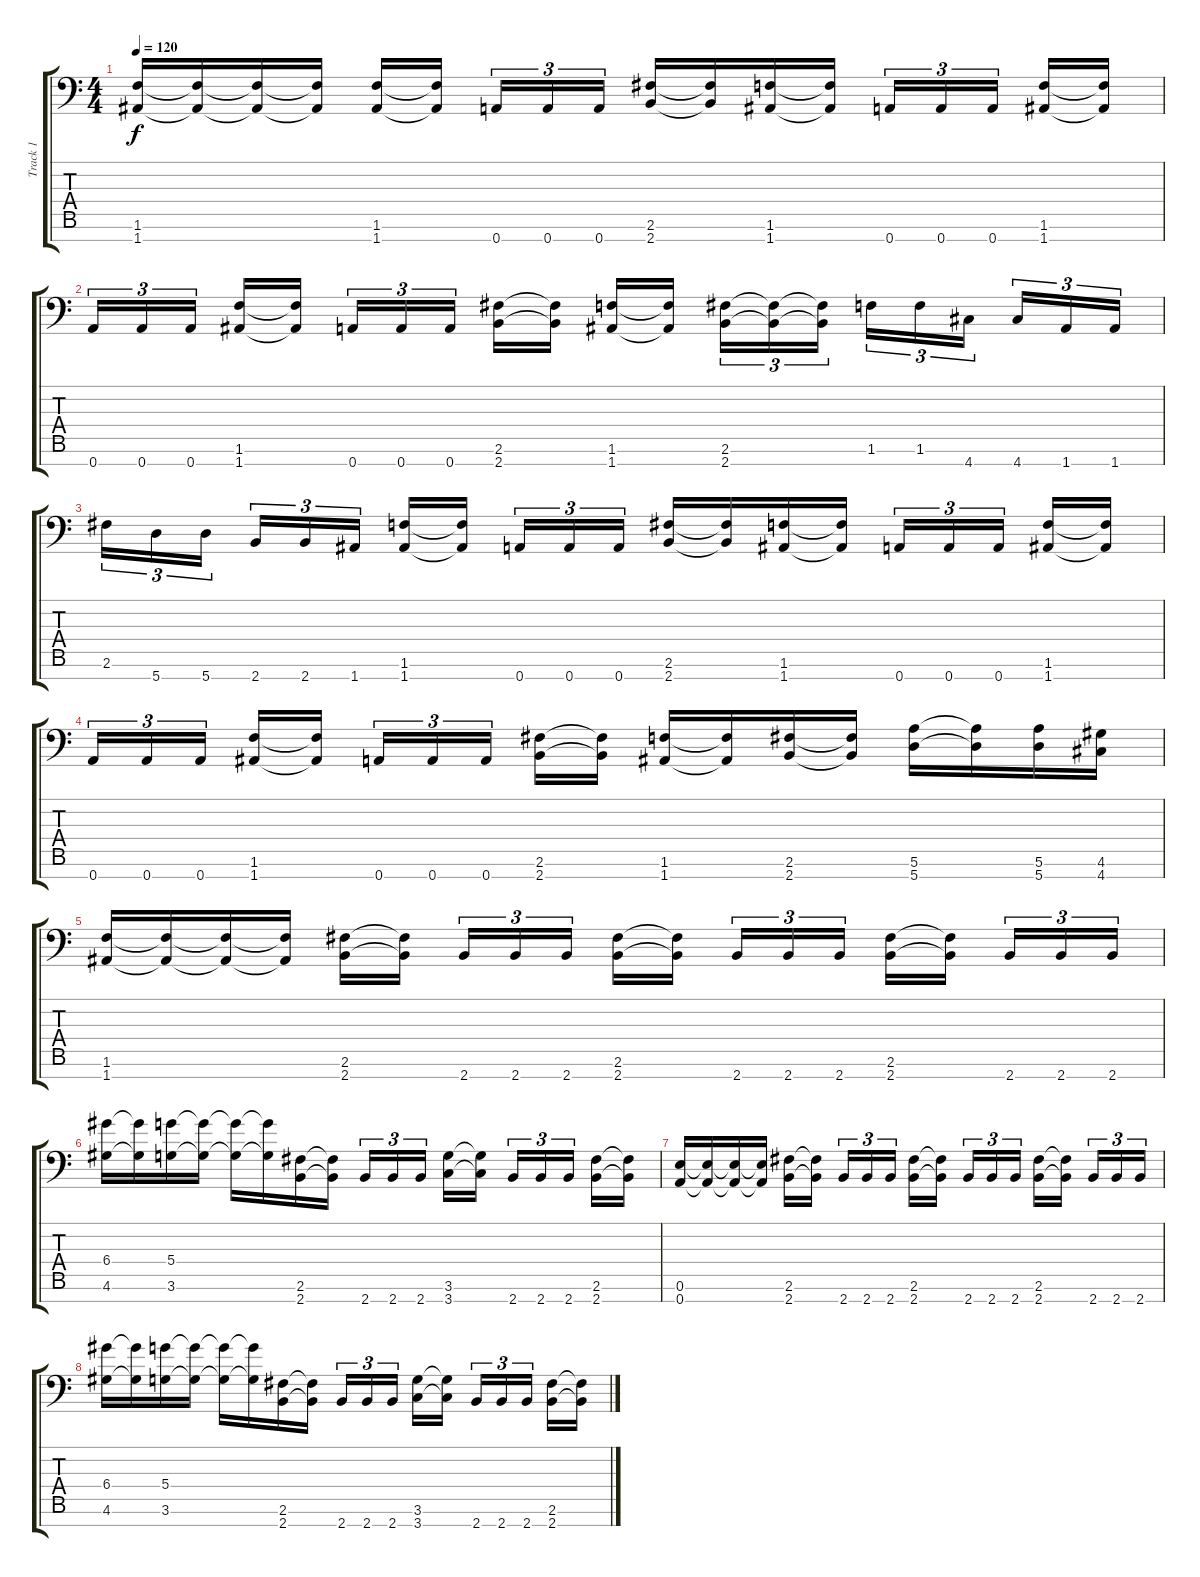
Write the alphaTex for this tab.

\track ("Track 1" "Track 1") {instrument distortionguitar}
\staff {score tabs}
\tuning (E4 B3 G3 D3 A2 E2 A1) {hide}
\ts (4 4)
\tempo 120
\clef f4
\ks c
(1.6 1.7).16{dy f} (1.6{t} 1.7{t}).16 (1.6{t} 1.7{t}).16 (1.6{t} 1.7{t}).16 (1.6 1.7).16 (1.6{t} 1.7{t}).16 0.7.16{tu (3 2)} 0.7.16{tu (3 2)} 0.7.16{tu (3 2)} (2.6 2.7).16 (2.6{t} 2.7{t}).16 (1.6 1.7).16 (1.6{t} 1.7{t}).16 0.7.16{tu (3 2)} 0.7.16{tu (3 2)} 0.7.16{tu (3 2)} (1.6 1.7).16 (1.6{t} 1.7{t}).16 |
0.7.16{tu (3 2)} 0.7.16{tu (3 2)} 0.7.16{tu (3 2)} (1.6 1.7).16 (1.6{t} 1.7{t}).16 0.7.16{tu (3 2)} 0.7.16{tu (3 2)} 0.7.16{tu (3 2)} (2.6 2.7).16 (2.6{t} 2.7{t}).16 (1.6 1.7).16 (1.6{t} 1.7{t}).16 (2.6 2.7).16{tu (3 2)} (2.6{t} 2.7{t}).16{tu (3 2)} (2.6{t} 2.7{t}).16{tu (3 2)} 1.6.16{tu (3 2)} 1.6.16{tu (3 2)} 4.7.16{tu (3 2)} 4.7.16{tu (3 2)} 1.7.16{tu (3 2)} 1.7.16{tu (3 2)} |
2.6.16{tu (3 2)} 5.7.16{tu (3 2)} 5.7.16{tu (3 2)} 2.7.16{tu (3 2)} 2.7.16{tu (3 2)} 1.7.16{tu (3 2)} (1.6 1.7).16 (1.6{t} 1.7{t}).16 0.7.16{tu (3 2)} 0.7.16{tu (3 2)} 0.7.16{tu (3 2)} (2.6 2.7).16 (2.6{t} 2.7{t}).16 (1.6 1.7).16 (1.6{t} 1.7{t}).16 0.7.16{tu (3 2)} 0.7.16{tu (3 2)} 0.7.16{tu (3 2)} (1.6 1.7).16 (1.6{t} 1.7{t}).16 |
0.7.16{tu (3 2)} 0.7.16{tu (3 2)} 0.7.16{tu (3 2)} (1.6 1.7).16 (1.6{t} 1.7{t}).16 0.7.16{tu (3 2)} 0.7.16{tu (3 2)} 0.7.16{tu (3 2)} (2.6 2.7).16 (2.6{t} 2.7{t}).16 (1.6 1.7).16 (1.6{t} 1.7{t}).16 (2.6 2.7).16 (2.6{t} 2.7{t}).16 (5.6 5.7).16 (5.6{t} 5.7{t}).16 (5.6 5.7).16 (4.6 4.7).16 |
(1.6 1.7).16 (1.6{t} 1.7{t}).16 (1.6{t} 1.7{t}).16 (1.6{t} 1.7{t}).16 (2.6 2.7).16 (2.6{t} 2.7{t}).16 2.7.16{tu (3 2)} 2.7.16{tu (3 2)} 2.7.16{tu (3 2)} (2.6 2.7).16 (2.6{t} 2.7{t}).16 2.7.16{tu (3 2)} 2.7.16{tu (3 2)} 2.7.16{tu (3 2)} (2.6 2.7).16 (2.6{t} 2.7{t}).16 2.7.16{tu (3 2)} 2.7.16{tu (3 2)} 2.7.16{tu (3 2)} |
(6.4 4.6).16 (6.4{t} 4.6{t}).16 (5.4 3.6).16 (5.4{t} 3.6{t}).16 (5.4{t} 3.6{t}).16 (5.4{t} 3.6{t}).16 (2.6 2.7).16 (2.6{t} 2.7{t}).16 2.7.16{tu (3 2)} 2.7.16{tu (3 2)} 2.7.16{tu (3 2)} (3.6 3.7).16 (3.6{t} 3.7{t}).16 2.7.16{tu (3 2)} 2.7.16{tu (3 2)} 2.7.16{tu (3 2)} (2.6 2.7).16 (2.6{t} 2.7{t}).16 |
(0.6 0.7).16 (0.6{t} 0.7{t}).16 (0.6{t} 0.7{t}).16 (0.6{t} 0.7{t}).16 (2.6 2.7).16 (2.6{t} 2.7{t}).16 2.7.16{tu (3 2)} 2.7.16{tu (3 2)} 2.7.16{tu (3 2)} (2.6 2.7).16 (2.6{t} 2.7{t}).16 2.7.16{tu (3 2)} 2.7.16{tu (3 2)} 2.7.16{tu (3 2)} (2.6 2.7).16 (2.6{t} 2.7{t}).16 2.7.16{tu (3 2)} 2.7.16{tu (3 2)} 2.7.16{tu (3 2)} |
(6.4 4.6).16 (6.4{t} 4.6{t}).16 (5.4 3.6).16 (5.4{t} 3.6{t}).16 (5.4{t} 3.6{t}).16 (5.4{t} 3.6{t}).16 (2.6 2.7).16 (2.6{t} 2.7{t}).16 2.7.16{tu (3 2)} 2.7.16{tu (3 2)} 2.7.16{tu (3 2)} (3.6 3.7).16 (3.6{t} 3.7{t}).16 2.7.16{tu (3 2)} 2.7.16{tu (3 2)} 2.7.16{tu (3 2)} (2.6 2.7).16 (2.6{t} 2.7{t}).16
